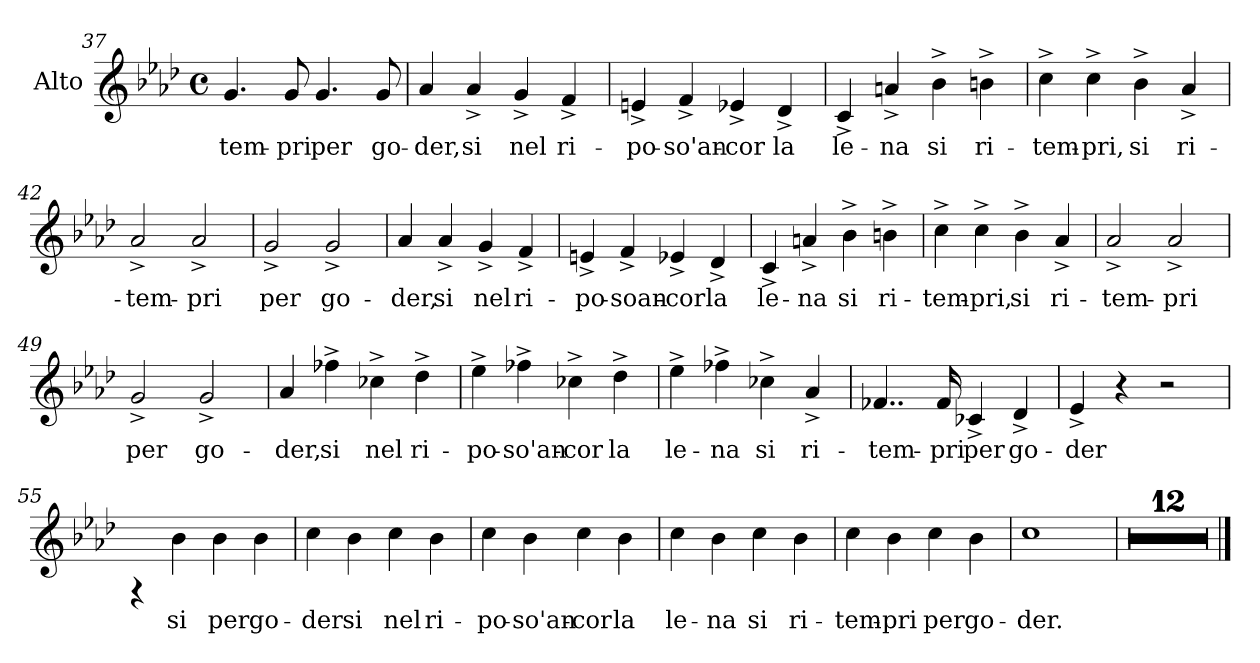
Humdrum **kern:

**kern	**text
*part1	*part1
*staff1	*staff1
*I"Alto	*
*I'A	*
*clefG2	*
*k[b-e-a-d-]	*
*A-:	*
*M4/4	*
*met(c)	*
=37	=37
4.g/	-tem-
8g/	-pri
4.g/	per
8g/	go-
=38	=38
4a-/	-der,
4a-^/	si
4g^/	nel
4f^/	ri-
!!LO:PB:g=z
=39	=39
4en^/	-po-
4f^/	-so'an-
4e-X^/	-cor
4d-^/	la
=40	=40
4c^/	le-
4an^/	-na
4b-^\	si
4bn^\	ri-
=41	=41
4cc^\	-tem-
4cc^\	-pri,
4b-^\	si
4a-^/	ri-
=42	=42
2a-^/	-tem-
2a-^/	-pri
!!LO:PB:g=z
=43	=43
2g^/	per
2g^/	go-
=44	=44
4a-/	-der,
4a-^/	si
4g^/	nel
4f^/	ri-
=45	=45
4en^/	-po-
4f^/	-soan-
4e-X^/	-cor
4d-^/	la
=46	=46
4c^/	le-
4an^/	-na
4b-^\	si
4bn^\	ri-
=47	=47
4cc^\	-tem-
4cc^\	-pri,
4b-^\	si
4a-^/	ri-
!!LO:PB:g=z
=48	=48
2a-^/	-tem-
2a-^/	-pri
=49	=49
2g^/	per
2g^/	go-
=50	=50
4a-/	-der,
4ff-X^\	si
4cc-X^\	nel
4dd-^\	ri-
=51	=51
4ee-^\	-po-
4ff-X^\	-so'an-
4cc-X^\	-cor
4dd-^\	la
=52	=52
4ee-^\	le-
4ff-X^\	-na
4cc-X^\	si
4a-^/	ri-
!!LO:PB:g=z
=53	=53
4..f-X/	-tem-
16f-/	-pri
4c-X^/	per
4d-^/	go-
=54	=54
4e-^/	-der
4r	.
2r	.
=55	=55
4rF	.
4b-\	si
4b-\	per
4b-\	go-
=56	=56
4cc\	-der
4b-\	si
4cc\	nel
4b-\	ri-
!!LO:PB:g=z
=57	=57
4cc\	-po-
4b-\	-so'an-
4cc\	-cor
4b-\	la
=58	=58
4cc\	le-
4b-\	-na
4cc\	si
4b-\	ri-
=59	=59
4cc\	-tem-
4b-\	-pri
4cc\	per
4b-\	go-
=60	=60
1cc	-der.
=61	=61
1r	.
!!LO:LB:g=z
=62	=62
1r	.
=63	=63
1r	.
=64	=64
1r	.
=65	=65
1r	.
=66	=66
1r	.
!!LO:LB:g=z
=67	=67
1r	.
=68	=68
1r	.
=69	=69
1r	.
=70	=70
1r	.
=71	=71
1r	.
=72	=72
1r	.
==	==
*-	*-
